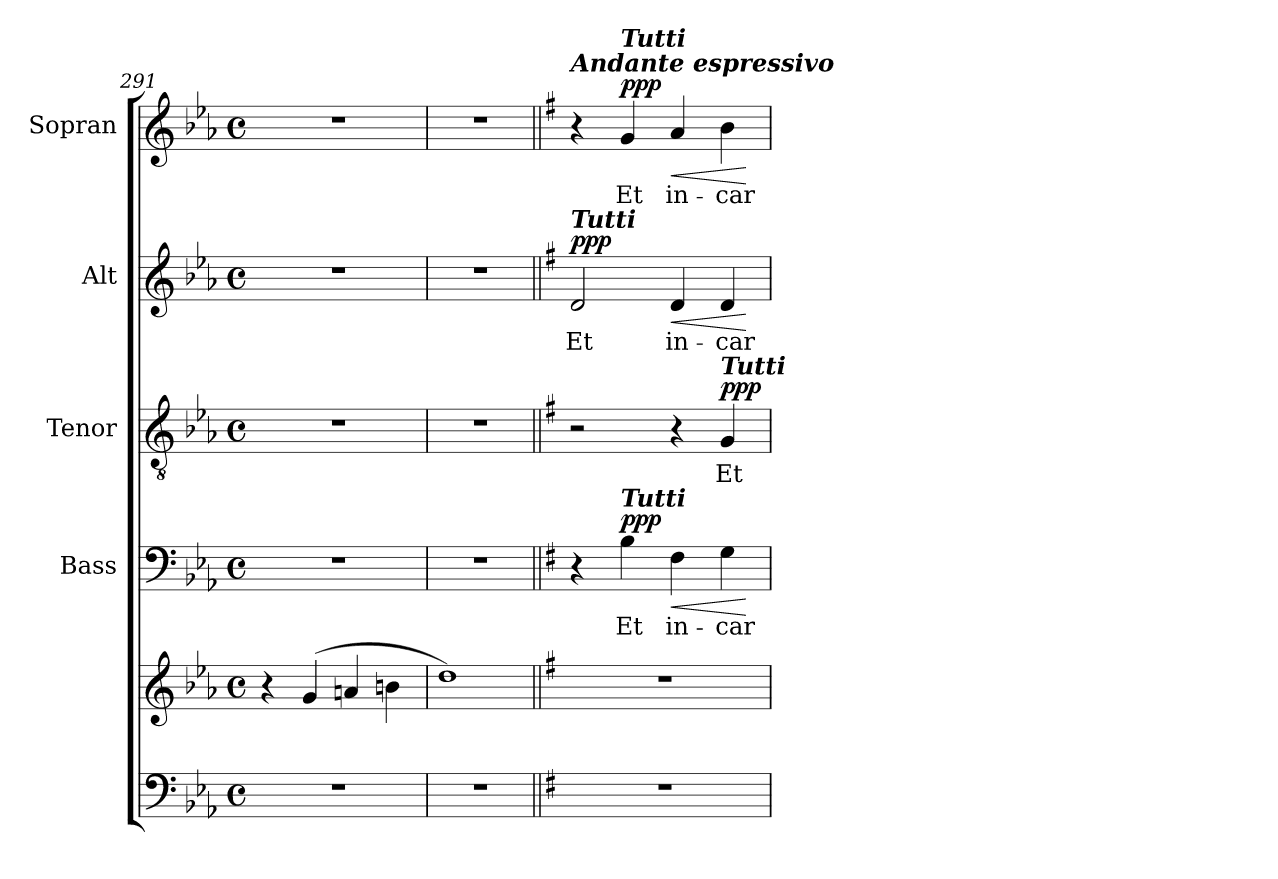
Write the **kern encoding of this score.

**kern	**kern	**kern	**text	**dynam	**kern	**text	**dynam	**kern	**text	**dynam	**kern	**text	**dynam
*part5	*part5	*part4	*part4	*part4	*part3	*part3	*part3	*part2	*part2	*part2	*part1	*part1	*part1
*staff6	*staff5	*staff4	*staff4	*staff4	*staff3	*staff3	*staff3	*staff2	*staff2	*staff2	*staff1	*staff1	*staff1
*	*	*I"Bass	*	*	*I"Tenor	*	*	*I"Alt	*	*	*I"Sopran	*	*
*	*	*I'B.	*	*	*I'T.	*	*	*I'A.	*	*	*I'S.	*	*
*clefF4	*clefG2	*clefF4	*	*	*clefGv2	*	*	*clefG2	*	*	*clefG2	*	*
*k[b-e-a-]	*k[b-e-a-]	*k[b-e-a-]	*	*	*k[b-e-a-]	*	*	*k[b-e-a-]	*	*	*k[b-e-a-]	*	*
*E-:	*E-:	*E-:	*	*	*E-:	*	*	*E-:	*	*	*E-:	*	*
*M4/4	*M4/4	*M4/4	*	*	*M4/4	*	*	*M4/4	*	*	*M4/4	*	*
*met(c)	*met(c)	*met(c)	*	*	*met(c)	*	*	*met(c)	*	*	*met(c)	*	*
=291	=291	=291	=291	=291	=291	=291	=291	=291	=291	=291	=291	=291	=291
1r	4r	1r	.	.	1r	.	.	1r	.	.	1r	.	.
.	(4g/	.	.	.	.	.	.	.	.	.	.	.	.
.	4an/	.	.	.	.	.	.	.	.	.	.	.	.
.	4bn\	.	.	.	.	.	.	.	.	.	.	.	.
=292	=292	=292	=292	=292	=292	=292	=292	=292	=292	=292	=292	=292	=292
1r	1dd)	1r	.	.	1r	.	.	1r	.	.	1r	.	.
=293||	=293||	=293||	=293||	=293||	=293||	=293||	=293||	=293||	=293||	=293||	=293||	=293||	=293||
*k[f#]	*k[f#]	*k[f#]	*	*	*k[f#]	*	*	*k[f#]	*	*	*k[f#]	*	*
*G:	*G:	*G:	*	*	*G:	*	*	*G:	*	*	*G:	*	*
!	!	!	!	!	!	!	!	!	!	!	!LO:TX:a:Bi:t=Andante espressivo	!	!
!	!	!	!	!	!	!	!	!LO:TX:a:Bi:t=Tutti	!	!	!	!	!
!	!	!	!	!	!	!	!	!	!LO:LY:b	!LO:DY:a	!	!	!
1r	1r	4r	.	.	2r	.	.	2d/	Et	ppp	4r	.	.
!	!	!	!	!	!	!	!	!	!	!	!LO:TX:a:Bi:t=Tutti	!	!
!	!	!LO:TX:a:Bi:t=Tutti	!	!	!	!	!	!	!	!	!	!	!
!	!	!	!LO:LY:b	!LO:DY:a	!	!	!	!	!	!	!	!LO:LY:b	!LO:DY:a
.	.	4B\	Et	ppp	.	.	.	.	.	.	4g/	Et	ppp
!	!	!	!LO:LY:b	!LO:HP:b	!	!	!	!	!LO:LY:b	!LO:HP:b	!	!LO:LY:b	!LO:HP:b
.	.	4F#\	in-	<	4r	.	.	4d/	in-	<	4a/	in-	<
!	!	!	!	!	!LO:TX:a:Bi:t=Tutti	!	!	!	!	!	!	!	!
!	!	!	!LO:LY:b	!	!	!LO:LY:b	!LO:DY:a	!	!LO:LY:b	!	!	!LO:LY:b	!
.	.	4G\	-car-	.	4G/	Et	ppp	4d/	-car-	.	4b\	-car-	.
.	.	.	.	[	.	.	.	.	.	[	.	.	[
=	=	=	=	=	=	=	=	=	=	=	=	=	=
*-	*-	*-	*-	*-	*-	*-	*-	*-	*-	*-	*-	*-	*-
